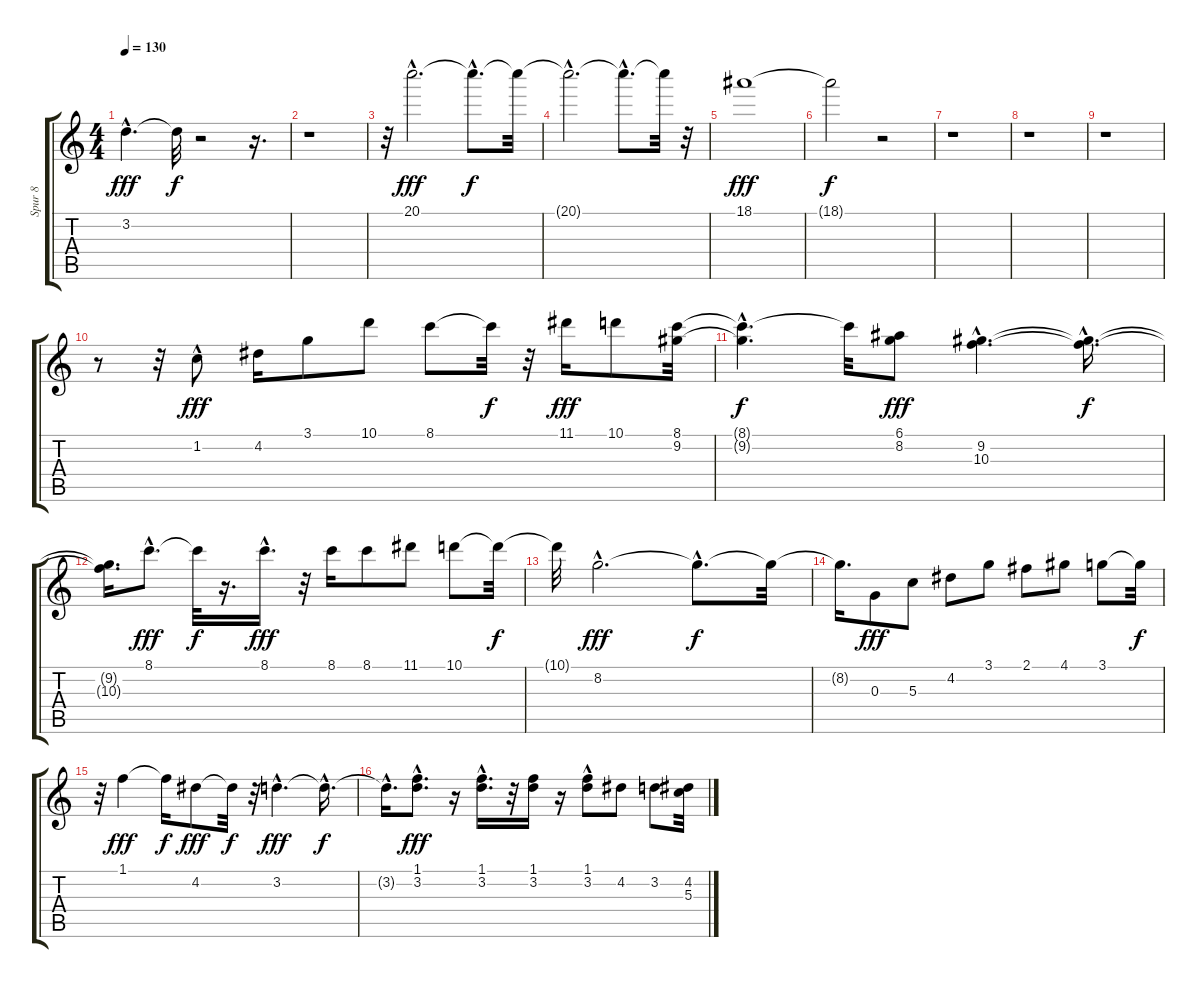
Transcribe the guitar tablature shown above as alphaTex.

\track ("Spur 8" "Spur 8") {instrument banjo}
\staff {score tabs}
\tuning (E4 B3 G3 D3 A2 E2) {hide}
\displaytranspose 12
\ts (4 4)
\tempo 130
\clef g2
\ks c
3.2{hac}.4{d dy fff} 3.2{t}.32{dy f} r.2 r.16{d} |
r.1 |
r.32 20.1{hac}.2{d dy fff instrument whistle} 20.1{hac t}.8{d dy f} 20.1{t}.32 |
20.1{hac t}.2{d} 20.1{hac t}.8{d} 20.1{t}.32 r.32 |
18.1.1{dy fff balance 0} |
18.1{t}.2{dy f} r.2 |
r.1 |
r.1 |
r.1 |
r.8 r.32 1.2{hac}.8{dy fff balance 8 instrument stringensemble2} 4.2.16 3.1.8 10.1.8 8.1.8 8.1{t}.32{dy f} r.32 11.1.16{dy fff} 10.1.8 (8.1 9.2).32 |
(8.1{hac t} 9.2{hac t}).4{d dy f} 8.1{t}.32 (6.1 8.2).8{dy fff} (9.2{hac} 10.3{hac}).4{d} (9.2{hac t} 10.3{hac t}).16{d dy f} |
(9.2{t} 10.3{t}).16{d} 8.1{hac}.8{d dy fff} 8.1{t}.32{dy f} r.16{d} 8.1{hac}.16{d dy fff} r.32 8.1.16 8.1.8 11.1.8 10.1.8 10.1{t}.32{dy f} |
10.1{t}.32 8.2{hac}.2{d dy fff} 8.2{hac t}.8{d dy f} 8.2{t}.32 |
8.2{t}.16{d} 0.3.8{dy fff} 5.3.8 4.2.8 3.1.8 2.1.8 4.1.8 3.1.8 3.1{t}.32{dy f} |
r.32 1.1.4{dy fff} 1.1{t}.16{dy f} 4.2.8{dy fff} 4.2{t}.32{dy f} r.32 3.2{hac}.4{d dy fff} 3.2{hac t}.16{d dy f} |
3.2{hac t}.16{d} (1.1{hac} 3.2{hac}).8{d dy fff} r.16 (1.1{hac} 3.2{hac}).16{d} r.32 (1.1 3.2).16 r.16 (1.1{hac} 3.2).8 4.2.8 3.2.8 (4.2 5.3).32
